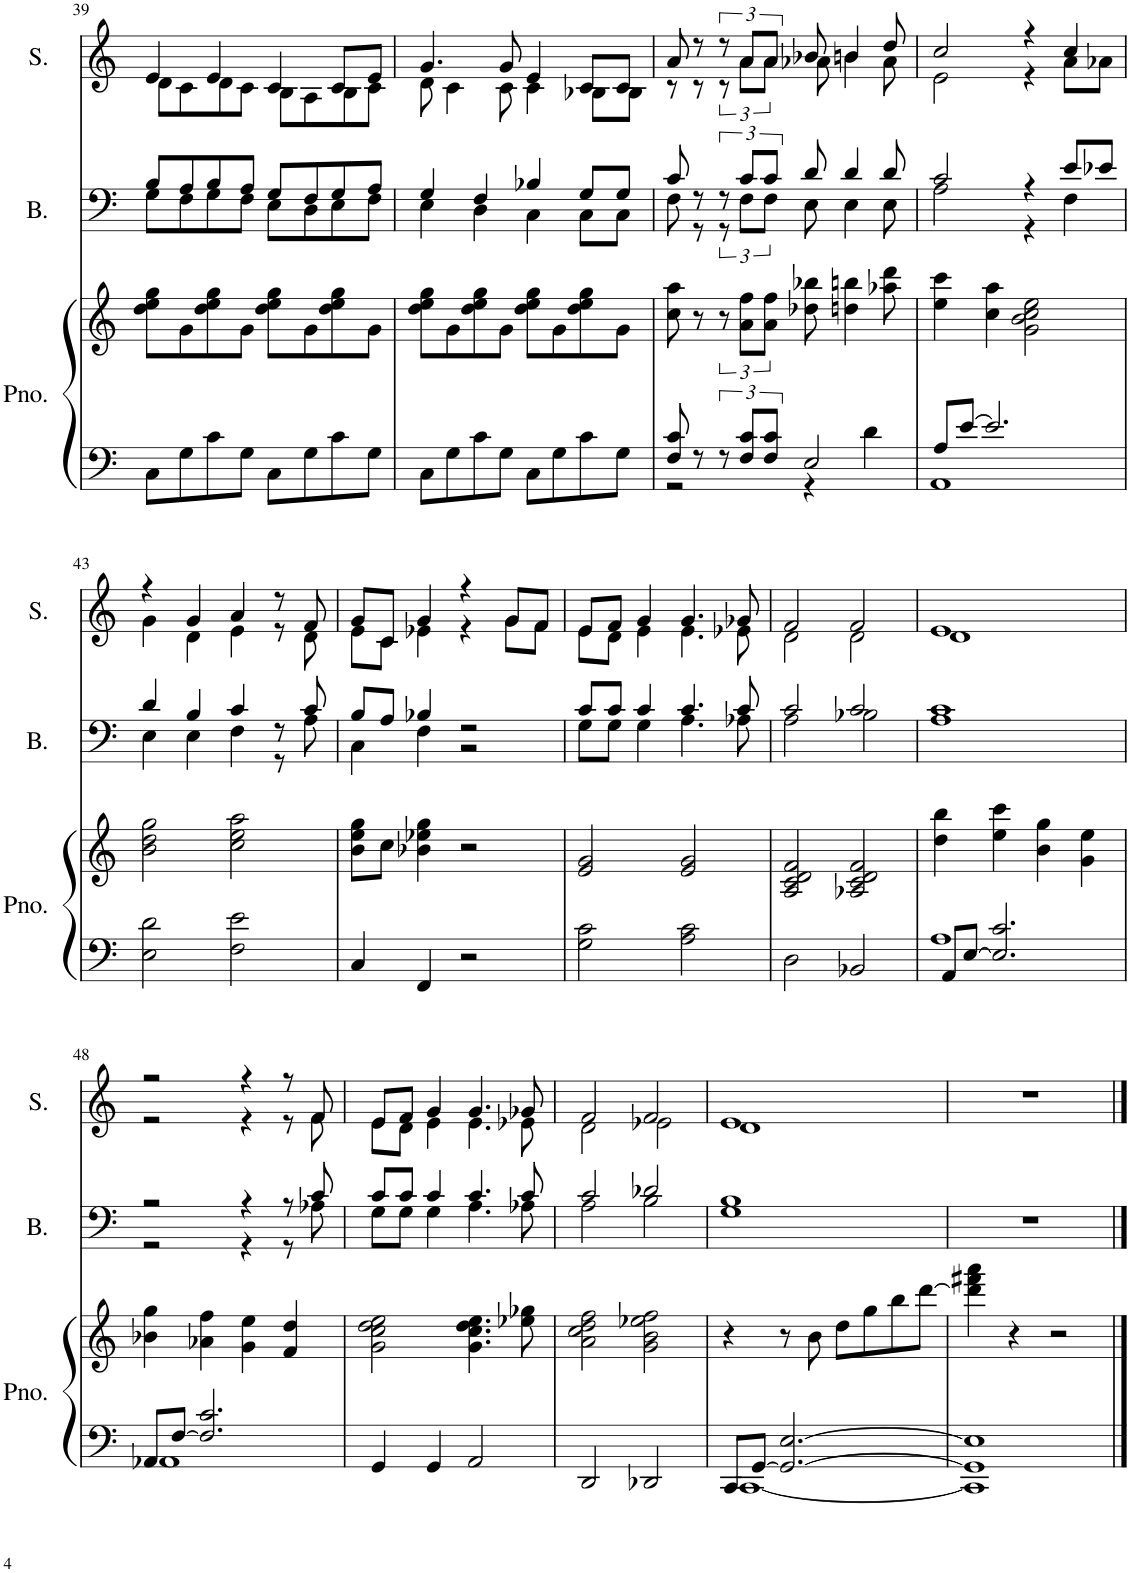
**kern	**kern	**kern	**kern
*part3	*part3	*part2	*part1
*staff4	*staff3	*staff2	*staff1
*I"Klavier	*	*I"Bass	*I"Sopran
*	*	*I'B.	*I'S.
!!LO:PB:g=z
*clefF4	*clefG2	*clefF4	*clefG2
*	*	*ITrd8c14	*ITrd1c2
*k[]	*k[]	*k[]	*k[]
*M4/4	*M4/4	*M4/4	*M4/4
=39	=39	=39	=39
*	*	*^	*^
8C\L	8dd\ 8ee\ 8gg\L	8B/L	8G\L	4e/	8d\L
8G\	8g\	8A/	8F\	.	8c\
8c\	8dd\ 8ee\ 8gg\	8B/	8G\	4e/	8d\
8G\J	8g\J	8A/J	8F\J	.	8c\J
8C\L	8dd\ 8ee\ 8gg\L	8G/L	8E\L	4c/	8B\L
8G\	8g\	8F/	8D\	.	8A\
8c\	8dd\ 8ee\ 8gg\	8G/	8E\	8c/L	8B\
8G\J	8g\J	8A/J	8F\J	8e/J	8c\J
=40	=40	=40	=40	=40	=40
8C\L	8dd\ 8ee\ 8gg\L	4G/	4E\	4.g/	8d\
8G\	8g\	.	.	.	4c\
8c\	8dd\ 8ee\ 8gg\	4F/	4D\	.	.
8G\J	8g\J	.	.	8g/	8c\
8C\L	8dd\ 8ee\ 8gg\L	4B-X/	4C\	4e/	4c\
8G\	8g\	.	.	.	.
8c\	8dd\ 8ee\ 8gg\	8G/L	8C\L	8c/L	8B-X\L
8G\J	8g\J	8G/J	8C\J	8c/J	8B-\J
=41	=41	=41	=41	=41	=41
*^	*	*	*	*	*
8F/ 8c/	2r	8cc\ 8aa\	8c/	8F\	8a/	8r
8r	.	8r	8r	8r	8r	8r
12r	.	12r	12r	12r	12r	12r
12F/ 12c/L	.	12a\ 12ff\L	12c/L	12F\L	12a/L	12a\L
12F/ 12c/J	.	12a\ 12ff\J	12c/J	12F\J	12a/J	12a\J
2E/	4r	8dd-X\ 8bb-X\	8d/	8E\	8b-X/	8a-X\
.	.	4ddn\ 4bbn\	4d/	4E\	4bn/	4b\
.	4d\	.	.	.	.	.
.	.	8aa-X\ 8ddd\	8d/	8E\	8dd/	8a-\
=42	=42	=42	=42	=42	=42	=42
8A/L	1AA	4ee\ 4ccc\	2c/	2A\	2cc/	2e\
[8e/J	.	.	.	.	.	.
2.e/]	.	4cc\ 4aa\	.	.	.	.
.	.	2g\ 2b\ 2cc\ 2ee\	4r	4r	4r	4r
.	.	.	8e/L	4F\	4cc/	8a\L
.	.	.	8e-X/J	.	.	8a-X\J
*v	*v	*	*	*	*	*
!!LO:LB:g=z	!!
=43	=43	=43	=43	=43	=43
2E\ 2d\	2b\ 2dd\ 2gg\	4d/	4E\	4r	4g\
.	.	4B/	4E\	4g/	4d\
2F\ 2e\	2cc\ 2ee\ 2aa\	4c/	4F\	4a/	4e\
.	.	8r	8r	8r	8r
.	.	8c/	8A\	8f/	8d\
=44	=44	=44	=44	=44	=44
4C/	8b\ 8ee\ 8gg\L	8B/L	4C\	8g/L	8e\L
.	8cc\J	8A/J	.	8c/J	8c\J
4FF/	4b-X\ 4ee-X\ 4gg\	4B-X/	4F\	4g/	4e-X\
2r	2r	2r	2r	4r	4r
.	.	.	.	8g/L	8g\L
.	.	.	.	8f/J	8f\J
=45	=45	=45	=45	=45	=45
2G\ 2c\	2e/ 2g/	8c/L	8G\L	8e/L	8e\L
.	.	8c/J	8G\J	8f/J	8d\J
.	.	4c/	4G\	4g/	4e\
2A\ 2c\	2e/ 2g/	4.c/	4.A\	4.g/	4.e\
.	.	8c/	8A-X\	8g-X/	8e-X\
=46	=46	=46	=46	=46	=46
2D\	2A/ 2c/ 2d/ 2f/	2c/	2A\	2f/	2d\
2BB-X/	2A-X/ 2c/ 2d/ 2f/	2c/	2B-X\	2f/	2d\
=47	=47	=47	=47	=47	=47
*^	*	*	*	*	*
8AA/L	1A	4dd\ 4bb\	1c	1A	1e	1d
[8E/J	.	.	.	.	.	.
2.E/] 2.c/	.	4ee\ 4ccc\	.	.	.	.
.	.	4b\ 4gg\	.	.	.	.
.	.	4g\ 4ee\	.	.	.	.
!!LO:LB:g=z	!!
=48	=48	=48	=48	=48	=48	=48
8AA-X/L	1AA-	4b-X\ 4gg\	2r	2r	2r	2r
[8F/J	.	.	.	.	.	.
2.F/] 2.c/	.	4a-X\ 4ff\	.	.	.	.
.	.	4g\ 4ee\	4r	4r	4r	4r
.	.	4f/ 4dd/	8r	8r	8r	8r
.	.	.	8c/	8A-X\	8f/	8f\
*v	*v	*	*	*	*	*
=49	=49	=49	=49	=49	=49
4GG/	2g\ 2cc\ 2dd\ 2ee\	8c/L	8G\L	8e/L	8e\L
.	.	8c/J	8G\J	8f/J	8d\J
4GG/	.	4c/	4G\	4g/	4e\
2AA/	4.g\ 4.cc\ 4.dd\ 4.ee\	4.c/	4.A\	4.g/	4.e\
.	8ee-X\ 8gg-X\	8c/	8A-X\	8g-X/	8e-X\
=50	=50	=50	=50	=50	=50
2DD/	2a\ 2cc\ 2dd\ 2ff\	2c/	2A\	2f/	2d\
2DD-X/	2g\ 2b\ 2ee-X\ 2ff\	2d-X/	2B\	2f/	2e-X\
=51	=51	=51	=51	=51	=51
*^	*	*	*	*	*
8CC/L	[1CC	4r	1B	1G	1e	1d
[8GG/J	.	.	.	.	.	.
2.GG/_ [2.E/	.	8r	.	.	.	.
.	.	8b\	.	.	.	.
.	.	8dd\L	.	.	.	.
.	.	8gg\	.	.	.	.
.	.	8bb\	.	.	.	.
.	.	[8ddd\J	.	.	.	.
*	*	*	*v	*v	*	*
*v	*v	*	*	*v	*v
=52	=52	=52	=52
1CC] 1GG] 1E]	4ddd\] 4fff#X\ 4aaa\	1r	1r
.	4r	.	.
.	2r	.	.
==	==	==	==
*-	*-	*-	*-
